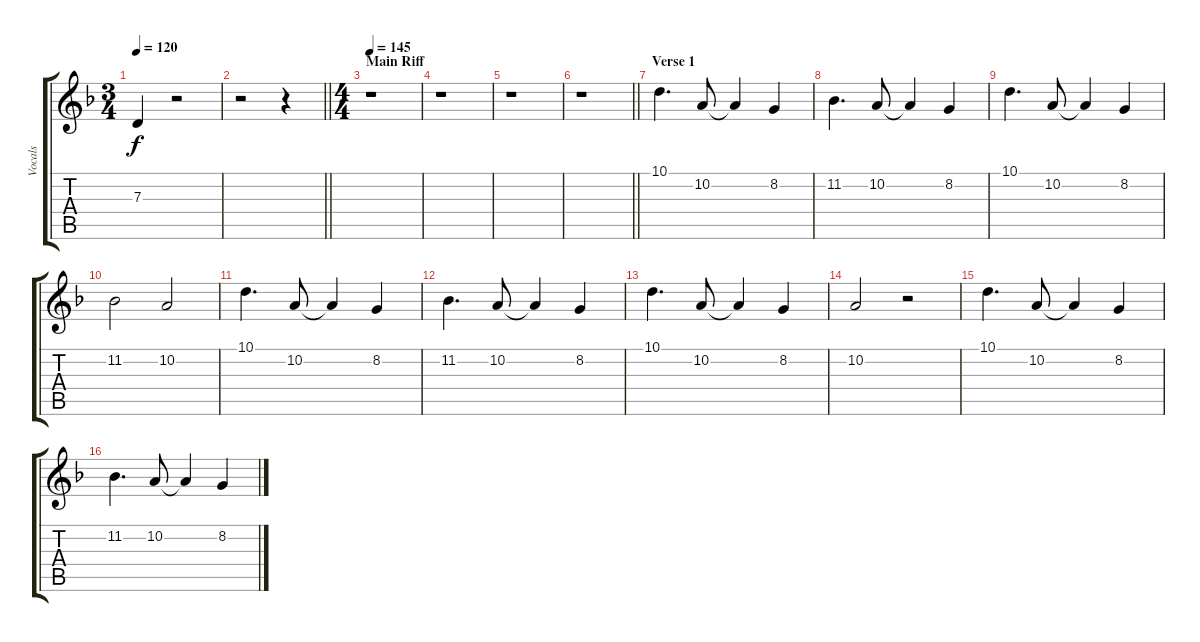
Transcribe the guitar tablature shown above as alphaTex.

\track ("Vocals" "Vocals") {instrument lead1square}
\staff {score tabs}
\tuning (E4 B3 G3 D3 A2 E2) {hide}
\ts (3 4)
\tempo 120
\clef g2
\ks f
7.3{t}.4{dy f} r.2 |
\barLineRight lightlight
r.2 r.4 |
\ts (4 4)
\section ("" "Main Riff")
\tempo 145
r.1 |
r.1 |
r.1 |
\barLineRight lightlight
r.1 |
\section ("" "Verse 1")
10.1.4{d} 10.2.8 10.2{t}.4 8.2.4 |
11.2.4{d} 10.2.8 10.2{t}.4 8.2.4 |
10.1.4{d} 10.2.8 10.2{t}.4 8.2.4 |
11.2.2 10.2.2 |
10.1.4{d} 10.2.8 10.2{t}.4 8.2.4 |
11.2.4{d} 10.2.8 10.2{t}.4 8.2.4 |
10.1.4{d} 10.2.8 10.2{t}.4 8.2.4 |
10.2.2 r.2 |
10.1.4{d} 10.2.8 10.2{t}.4 8.2.4 |
11.2.4{d} 10.2.8 10.2{t}.4 8.2.4
